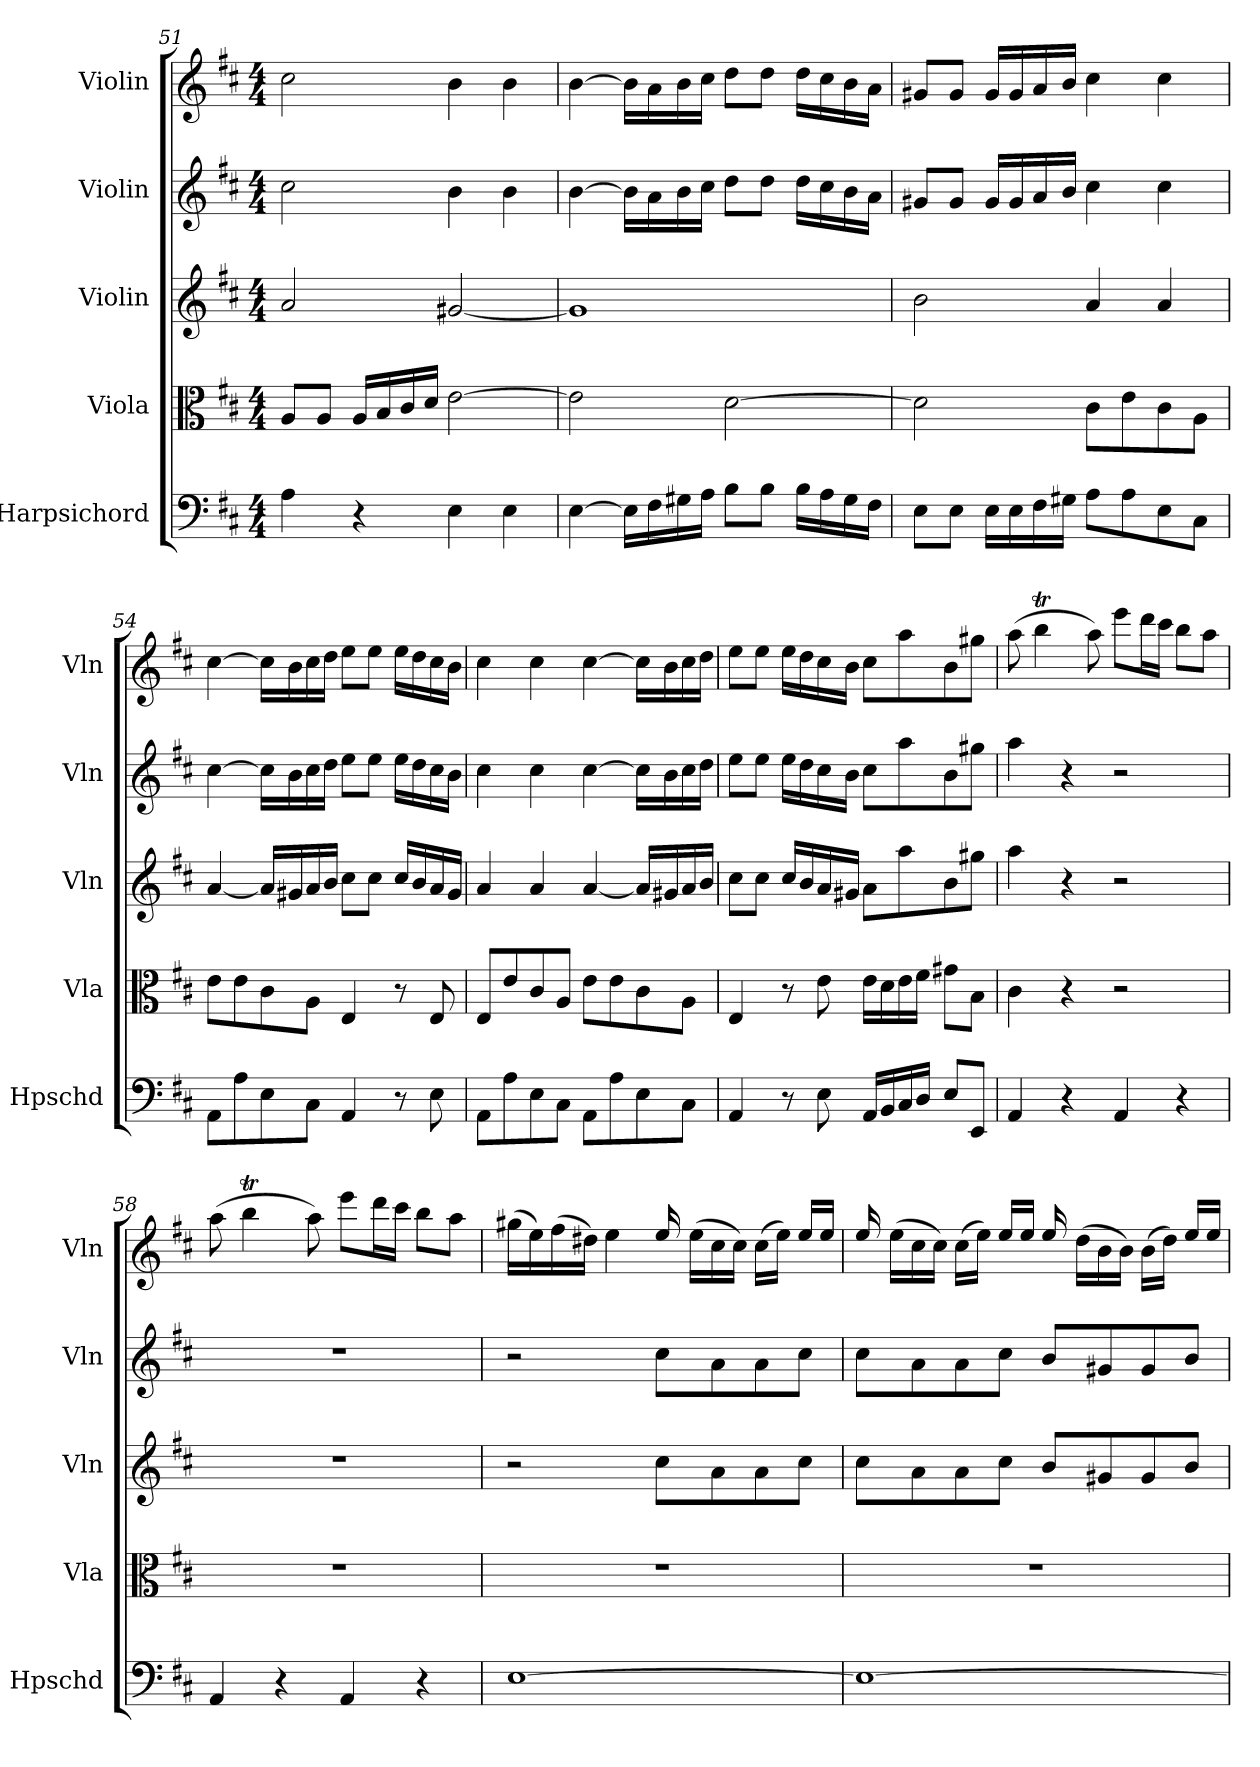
**kern	**kern	**kern	**kern	**kern
*part5	*part4	*part3	*part2	*part1
*staff5	*staff4	*staff3	*staff2	*staff1
*I"Harpsichord	*I"Viola	*I"Violin	*I"Violin	*I"Violin
*I'Hpschd	*I'Vla	*I'Vln	*I'Vln	*I'Vln
*clefF4	*clefC3	*clefG2	*clefG2	*clefG2
*k[f#c#]	*k[f#c#]	*k[f#c#]	*k[f#c#]	*k[f#c#]
*D:	*D:	*D:	*D:	*D:
*M4/4	*M4/4	*M4/4	*M4/4	*M4/4
=51	=51	=51	=51	=51
4A\	8A/L	2a/	2cc#\	2cc#\
.	8A/J	.	.	.
4r	16A/LL	.	.	.
.	16B/	.	.	.
.	16c#/	.	.	.
.	16d/JJ	.	.	.
4E\	[2e\	[2g#X/	4b\	4b\
4E\	.	.	4b\	4b\
=52	=52	=52	=52	=52
[4E\	2e\]	1g#/]	[4b\	[4b\
16E\LL]	.	.	16b\LL]	16b\LL]
16F#\	.	.	16a\	16a\
16G#X\	.	.	16b\	16b\
16A\JJ	.	.	16cc#\JJ	16cc#\JJ
8B\L	[2d\	.	8dd\L	8dd\L
8B\J	.	.	8dd\J	8dd\J
16B\LL	.	.	16dd\LL	16dd\LL
16A\	.	.	16cc#\	16cc#\
16G#\	.	.	16b\	16b\
16F#\JJ	.	.	16a\JJ	16a\JJ
=53	=53	=53	=53	=53
8E\L	2d\]	2b\	8g#X/L	8g#X/L
8E\J	.	.	8g#/J	8g#/J
16E\LL	.	.	16g#/LL	16g#/LL
16E\	.	.	16g#/	16g#/
16F#\	.	.	16a/	16a/
16G#X\JJ	.	.	16b/JJ	16b/JJ
8A\L	8c#\L	4a/	4cc#\	4cc#\
8A\	8e\	.	.	.
8E\	8c#\	4a/	4cc#\	4cc#\
8C#\J	8A\J	.	.	.
=54	=54	=54	=54	=54
8AA\L	8e\L	[4a/	[4cc#\	[4cc#\
8A\	8e\	.	.	.
8E\	8c#\	16a/LL]	16cc#\LL]	16cc#\LL]
.	.	16g#X/	16b\	16b\
8C#\J	8A\J	16a/	16cc#\	16cc#\
.	.	16b/JJ	16dd\JJ	16dd\JJ
4AA/	4E/	8cc#\L	8ee\L	8ee\L
.	.	8cc#\J	8ee\J	8ee\J
8r	8r	16cc#/LL	16ee\LL	16ee\LL
.	.	16b/	16dd\	16dd\
8E\	8E/	16a/	16cc#\	16cc#\
.	.	16g#/JJ	16b\JJ	16b\JJ
=55	=55	=55	=55	=55
8AA\L	8E/L	4a/	4cc#\	4cc#\
8A\	8e/	.	.	.
8E\	8c#/	4a/	4cc#\	4cc#\
8C#\J	8A/J	.	.	.
8AA\L	8e\L	[4a/	[4cc#\	[4cc#\
8A\	8e\	.	.	.
8E\	8c#\	16a/LL]	16cc#\LL]	16cc#\LL]
.	.	16g#X/	16b\	16b\
8C#\J	8A\J	16a/	16cc#\	16cc#\
.	.	16b/JJ	16dd\JJ	16dd\JJ
=56	=56	=56	=56	=56
4AA/	4E/	8cc#\L	8ee\L	8ee\L
.	.	8cc#\J	8ee\J	8ee\J
8r	8r	16cc#/LL	16ee\LL	16ee\LL
.	.	16b/	16dd\	16dd\
8E\	8e\	16a/	16cc#\	16cc#\
.	.	16g#X/JJ	16b\JJ	16b\JJ
16AA/LL	16e\LL	8a\L	8cc#\L	8cc#\L
16BB/	16d\	.	.	.
16C#/	16e\	8aa\	8aa\	8aa\
16D/JJ	16f#\JJ	.	.	.
8E/L	8g#X\L	8b\	8b\	8b\
8EE/J	8B\J	8gg#X\J	8gg#X\J	8gg#X\J
=57	=57	=57	=57	=57
4AA/	4c#\	4aa\	4aa\	(8aa\
.	.	.	.	4bbT\
4r	4r	4r	4r	.
.	.	.	.	8aa\)
4AA/	2r	2r	2r	8eee\L
.	.	.	.	16ddd\L
.	.	.	.	16ccc#\JJ
4r	.	.	.	8bb\L
.	.	.	.	8aa\J
=58	=58	=58	=58	=58
4AA/	1r	1r	1r	(8aa\
.	.	.	.	4bbT\
4r	.	.	.	.
.	.	.	.	8aa\)
4AA/	.	.	.	8eee\L
.	.	.	.	16ddd\L
.	.	.	.	16ccc#\JJ
4r	.	.	.	8bb\L
.	.	.	.	8aa\J
=59	=59	=59	=59	=59
[1E\	1r	2r	2r	(16gg#X\LL
.	.	.	.	16ee\)
.	.	.	.	(16ff#\
.	.	.	.	16dd#X\JJ)
.	.	.	.	4ee\
.	.	8cc#\L	8cc#\L	16ee/
.	.	.	.	(16ee\LL
.	.	8a\	8a\	16cc#\
.	.	.	.	16cc#\JJ)
.	.	8a\	8a\	(16cc#\LL
.	.	.	.	16ee\JJ)
.	.	8cc#\J	8cc#\J	16ee/LL
.	.	.	.	16ee/JJ
=60	=60	=60	=60	=60
1E\_	1r	8cc#\L	8cc#\L	16ee/
.	.	.	.	(16ee\LL
.	.	8a\	8a\	16cc#\
.	.	.	.	16cc#\JJ)
.	.	8a\	8a\	(16cc#\LL
.	.	.	.	16ee\JJ)
.	.	8cc#\J	8cc#\J	16ee/LL
.	.	.	.	16ee/JJ
.	.	8b/L	8b/L	16ee/
.	.	.	.	(16dd\LL
.	.	8g#X/	8g#X/	16b\
.	.	.	.	16b\JJ)
.	.	8g#/	8g#/	(16b\LL
.	.	.	.	16dd\JJ)
.	.	8b/J	8b/J	16ee/LL
.	.	.	.	16ee/JJ
=	=	=	=	=
*-	*-	*-	*-	*-
